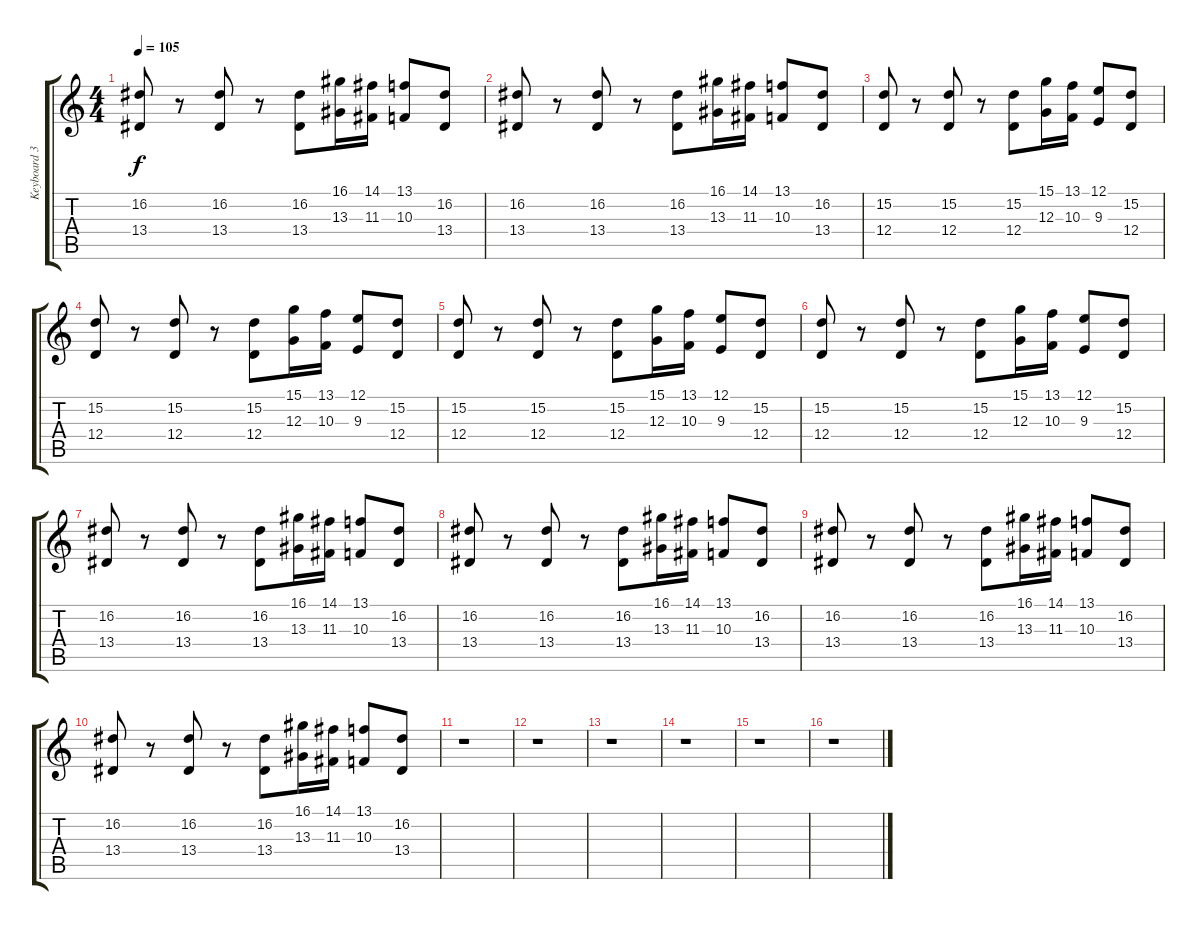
\track ("Keyboard 3" "Keyboard 3") {instrument vibraphone}
\staff {score tabs}
\tuning (E4 B3 G3 D3 A2 E2) {hide}
\ts (4 4)
\tempo 105
\clef g2
\ks c
(16.2 13.4).8{dy f} r.8 (16.2 13.4).8 r.8 (16.2 13.4).8 (16.1 13.3).16 (14.1 11.3).16 (13.1 10.3).8 (16.2 13.4).8 |
(16.2 13.4).8 r.8 (16.2 13.4).8 r.8 (16.2 13.4).8 (16.1 13.3).16 (14.1 11.3).16 (13.1 10.3).8 (16.2 13.4).8 |
(15.2 12.4).8 r.8 (15.2 12.4).8 r.8 (15.2 12.4).8 (15.1 12.3).16 (13.1 10.3).16 (12.1 9.3).8 (15.2 12.4).8 |
(15.2 12.4).8 r.8 (15.2 12.4).8 r.8 (15.2 12.4).8 (15.1 12.3).16 (13.1 10.3).16 (12.1 9.3).8 (15.2 12.4).8 |
(15.2 12.4).8 r.8 (15.2 12.4).8 r.8 (15.2 12.4).8 (15.1 12.3).16 (13.1 10.3).16 (12.1 9.3).8 (15.2 12.4).8 |
(15.2 12.4).8 r.8 (15.2 12.4).8 r.8 (15.2 12.4).8 (15.1 12.3).16 (13.1 10.3).16 (12.1 9.3).8 (15.2 12.4).8 |
(16.2 13.4).8{volume 2} r.8 (16.2 13.4).8 r.8 (16.2 13.4).8 (16.1 13.3).16 (14.1 11.3).16 (13.1 10.3).8 (16.2 13.4).8 |
(16.2 13.4).8 r.8 (16.2 13.4).8 r.8 (16.2 13.4).8 (16.1 13.3).16 (14.1 11.3).16 (13.1 10.3).8 (16.2 13.4).8 |
(16.2 13.4).8{volume 1} r.8 (16.2 13.4).8 r.8 (16.2 13.4).8 (16.1 13.3).16 (14.1 11.3).16 (13.1 10.3).8 (16.2 13.4).8 |
(16.2 13.4).8 r.8 (16.2 13.4).8 r.8 (16.2 13.4).8 (16.1 13.3).16 (14.1 11.3).16 (13.1 10.3).8 (16.2 13.4).8 |
r.1 |
r.1 |
r.1 |
r.1 |
r.1 |
r.1
